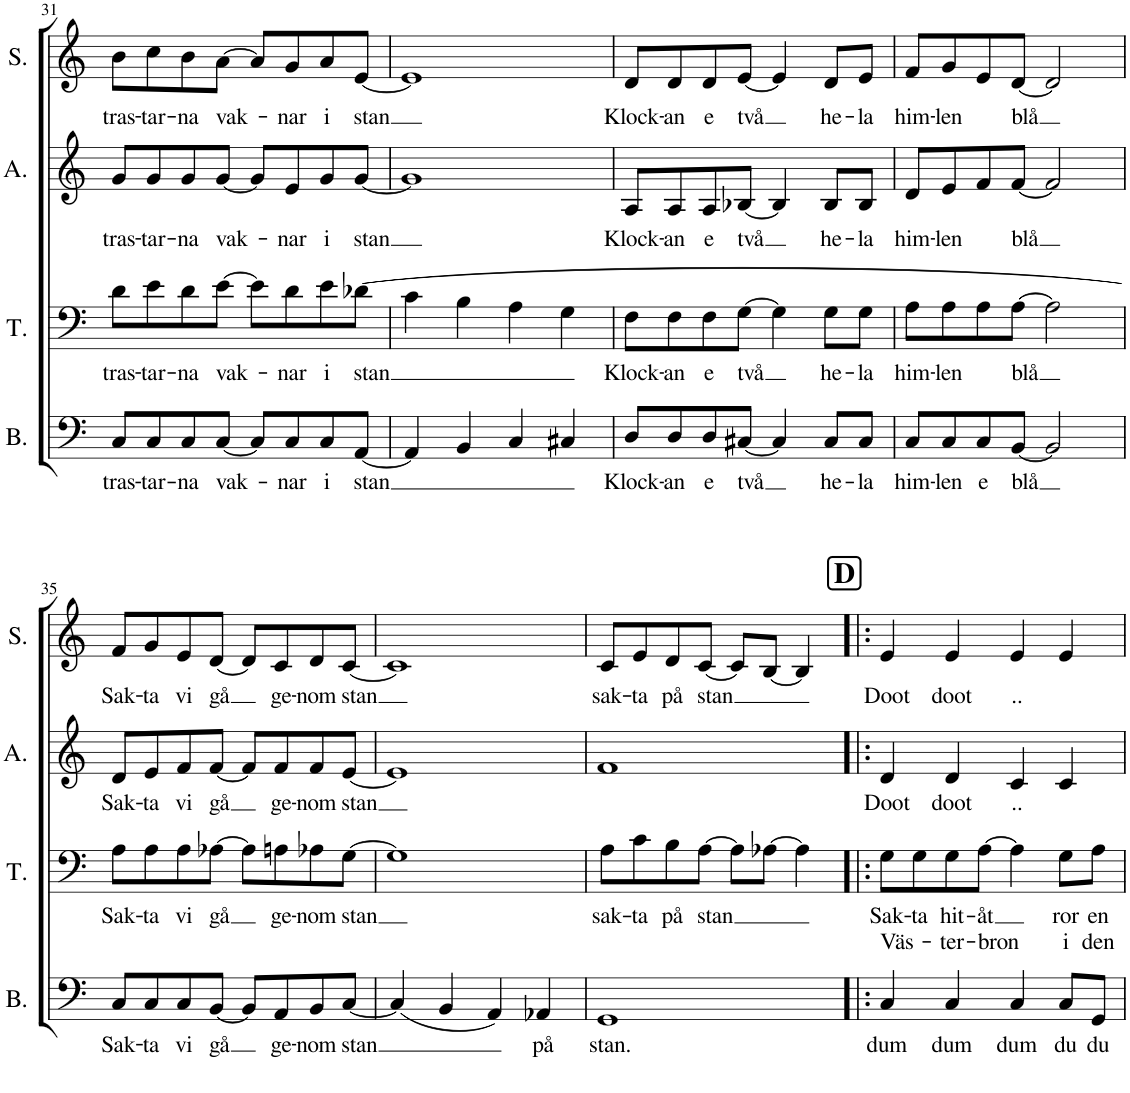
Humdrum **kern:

**kern	**text	**kern	**text	**text	**kern	**text	**kern	**text
*part4	*part4	*part3	*part3	*part3	*part2	*part2	*part1	*part1
*staff4	*staff4	*staff3	*staff3	*staff3	*staff2	*staff2	*staff1	*staff1
*I"Bass	*	*I"Tenor	*	*	*I"Alto	*	*I"Soprano	*
*I'B.	*	*I'T.	*	*	*I'A.	*	*I'S.	*
!!LO:PB:g=z
*clefF4	*	*clefF4	*	*	*clefG2	*	*clefG2	*
*k[]	*	*k[]	*	*	*k[]	*	*k[]	*
*M4/4	*	*M4/4	*	*	*M4/4	*	*M4/4	*
=31	=31	=31	=31	=31	=31	=31	=31	=31
!	!LO:LY:b	!	!LO:LY:b	!	!	!LO:LY:b	!	!LO:LY:b
8C/L	tras-	8d\L	tras-	.	8g/L	tras-	8b\L	tras-
!	!LO:LY:b	!	!LO:LY:b	!	!	!LO:LY:b	!	!LO:LY:b
8C/	-tar-	8e\	-tar-	.	8g/	-tar-	8cc\	-tar-
!	!LO:LY:b	!	!LO:LY:b	!	!	!LO:LY:b	!	!LO:LY:b
8C/	-na	8d\	-na	.	8g/	-na	8b\	-na
!	!LO:LY:b	!	!LO:LY:b	!	!	!LO:LY:b	!	!LO:LY:b
[8C/J	vak-	[8e\J	vak-	.	[8g/J	vak-	[8a\J	vak-
8C/L]	.	8e\L]	.	.	8g/L]	.	8a/L]	.
!	!LO:LY:b	!	!LO:LY:b	!	!	!LO:LY:b	!	!LO:LY:b
8C/	-nar	8d\	-nar	.	8e/	-nar	8g/	-nar
!	!LO:LY:b	!	!LO:LY:b	!	!	!LO:LY:b	!	!LO:LY:b
8C/	i	8e\	i	.	8g/	i	8a/	i
!	!LO:LY:b	!	!LO:LY:b	!	!	!LO:LY:b	!	!LO:LY:b
[8AA/J	stan	[8d-X\J	stan	.	[8g/J	stan	[8e/J	stan
=32	=32	=32	=32	=32	=32	=32	=32	=32
4AA/]	.	4c\	.	.	1g]	.	1e]	.
4BB/	.	4B\	.	.	.	.	.	.
4C/	.	4A\	.	.	.	.	.	.
4C#X/	.	4G\	.	.	.	.	.	.
=33	=33	=33	=33	=33	=33	=33	=33	=33
!	!LO:LY:b	!	!LO:LY:b	!	!	!LO:LY:b	!	!LO:LY:b
8D/L	Klock-	8F\L	Klock-	.	8A/L	Klock-	8d/L	Klock-
!	!LO:LY:b	!	!LO:LY:b	!	!	!LO:LY:b	!	!LO:LY:b
8D/	-an	8F\	-an	.	8A/	-an	8d/	-an
!	!LO:LY:b	!	!LO:LY:b	!	!	!LO:LY:b	!	!LO:LY:b
8D/	e	8F\	e	.	8A/	e	8d/	e
!	!LO:LY:b	!	!LO:LY:b	!	!	!LO:LY:b	!	!LO:LY:b
[8C#X/J	två	[8G\J	två	.	[8B-X/J	två	[8e/J	två
4C#/]	.	4G\]	.	.	4B-/]	.	4e/]	.
!	!LO:LY:b	!	!LO:LY:b	!	!	!LO:LY:b	!	!LO:LY:b
8C#/L	he-	8G\L	he-	.	8B-/L	he-	8d/L	he-
!	!LO:LY:b	!	!LO:LY:b	!	!	!LO:LY:b	!	!LO:LY:b
8C#/J	-la	8G\J	-la	.	8B-/J	-la	8e/J	-la
=34	=34	=34	=34	=34	=34	=34	=34	=34
!	!LO:LY:b	!	!LO:LY:b	!	!	!LO:LY:b	!	!LO:LY:b
8C/L	him-	8A\L	him-	.	8d/L	him-	8f/L	him-
!	!LO:LY:b	!	!LO:LY:b	!	!	!LO:LY:b	!	!LO:LY:b
8C/	-len	8A\	-len	.	8e/	-len	8g/	-len
!	!LO:LY:b	!	!	!	!	!	!	!
8C/	e	8A\	.	.	8f/	.	8e/	.
!	!LO:LY:b	!	!LO:LY:b	!	!	!LO:LY:b	!	!LO:LY:b
[8BB/J	blå	[8A\J	blå	.	[8f/J	blå	[8d/J	blå
2BB/]	.	2A\]	.	.	2f/]	.	2d/]	.
!!LO:LB:g=z
=35	=35	=35	=35	=35	=35	=35	=35	=35
!	!LO:LY:b	!	!LO:LY:b	!	!	!LO:LY:b	!	!LO:LY:b
8C/L	Sak-	8A\L	Sak-	.	8d/L	Sak-	8f/L	Sak-
!	!LO:LY:b	!	!LO:LY:b	!	!	!LO:LY:b	!	!LO:LY:b
8C/	-ta	8A\	-ta	.	8e/	-ta	8g/	-ta
!	!LO:LY:b	!	!LO:LY:b	!	!	!LO:LY:b	!	!LO:LY:b
8C/	vi	8A\	vi	.	8f/	vi	8e/	vi
!	!LO:LY:b	!	!LO:LY:b	!	!	!LO:LY:b	!	!LO:LY:b
[8BB/J	gå	[8A-X\J	gå	.	[8f/J	gå	[8d/J	gå
8BB/L]	.	8A-\L]	.	.	8f/L]	.	8d/L]	.
!	!LO:LY:b	!	!LO:LY:b	!	!	!LO:LY:b	!	!LO:LY:b
8AA/	ge-	8An\	ge-	.	8f/	ge-	8c/	ge-
!	!LO:LY:b	!	!LO:LY:b	!	!	!LO:LY:b	!	!LO:LY:b
8BB/	-nom	8A-X\	-nom	.	8f/	-nom	8d/	-nom
!	!LO:LY:b	!	!LO:LY:b	!	!	!LO:LY:b	!	!LO:LY:b
[8C/J	stan	[8G\J	stan	.	[8e/J	stan	[8c/J	stan
=36	=36	=36	=36	=36	=36	=36	=36	=36
(4C/]	.	1G]	.	.	1e]	.	1c]	.
4BB/	.	.	.	.	.	.	.	.
4AA/)	.	.	.	.	.	.	.	.
!	!LO:LY:b	!	!	!	!	!	!	!
4AA-X/	på	.	.	.	.	.	.	.
=37	=37	=37	=37	=37	=37	=37	=37	=37
!	!LO:LY:b	!	!LO:LY:b	!	!	!	!	!LO:LY:b
1GG	stan.	8A\L	sak-	.	1f	.	8c/L	sak-
!	!	!	!LO:LY:b	!	!	!	!	!LO:LY:b
.	.	8c\	-ta	.	.	.	8e/	-ta
!	!	!	!LO:LY:b	!	!	!	!	!LO:LY:b
.	.	8B\	på	.	.	.	8d/	på
!	!	!	!LO:LY:b	!	!	!	!	!LO:LY:b
.	.	[8A\J	stan	.	.	.	[8c/J	stan
.	.	8A\L]	.	.	.	.	8c/L]	.
.	.	[8A-X\J	.	.	.	.	[8B/J	.
.	.	4A-\]	.	.	.	.	4B/]	.
!!LO:REH:place=s1:a:B:cj:fs=14:t=D
=38!|:	=38!|:	=38!|:	=38!|:	=38!|:	=38!|:	=38!|:	=38!|:	=38!|:
!	!LO:LY:b	!	!LO:LY:b	!LO:LY:b	!	!LO:LY:b	!	!LO:LY:b
4C/	dum	8G\L	Sak-	Väs-	4d/	Doot	4e/	Doot
!	!	!	!LO:LY:b	!	!	!	!	!
.	.	8G\	-ta	.	.	.	.	.
!	!LO:LY:b	!	!LO:LY:b	!LO:LY:b	!	!LO:LY:b	!	!LO:LY:b
4C/	dum	8G\	hit-	-ter-	4d/	doot	4e/	doot
!	!	!	!LO:LY:b	!LO:LY:b	!	!	!	!
.	.	[8A\J	-åt	-bron	.	.	.	.
!	!LO:LY:b	!	!	!	!	!LO:LY:b	!	!LO:LY:b
4C/	dum	4A\]	.	.	4c/	..	4e/	..
!	!LO:LY:b	!	!LO:LY:b	!LO:LY:b	!	!	!	!
8C/L	du	8G\L	ror	i	4c/	.	4e/	.
!	!LO:LY:b	!	!LO:LY:b	!LO:LY:b	!	!	!	!
8GG/J	du	8A\J	en	den	.	.	.	.
=	=	=	=	=	=	=	=	=
*-	*-	*-	*-	*-	*-	*-	*-	*-
